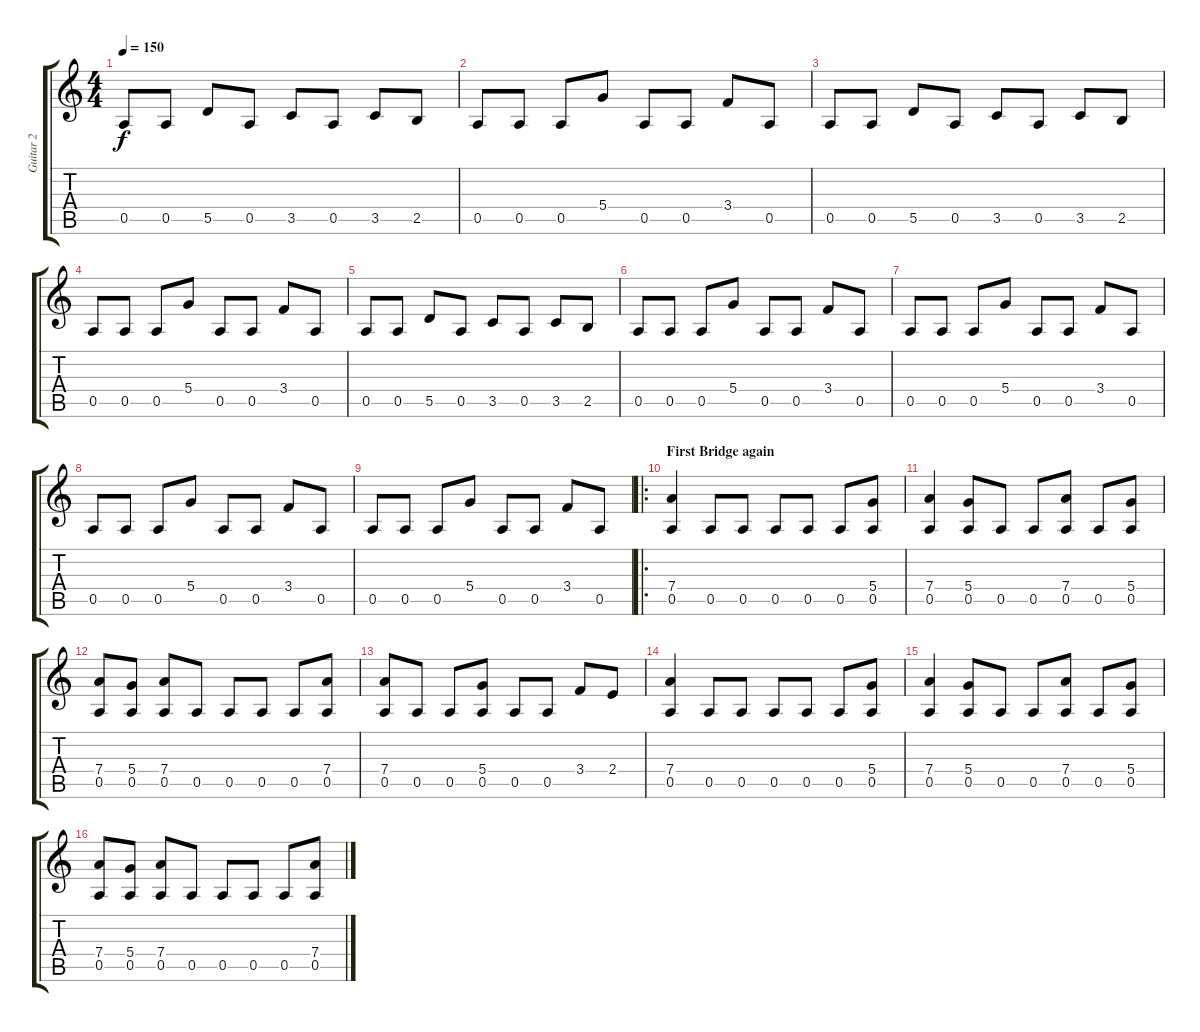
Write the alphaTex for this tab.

\track ("Guitar 2" "Guitar 2") {instrument distortionguitar}
\staff {score tabs}
\tuning (E4 B3 G3 D3 A2 E2) {hide}
\ts (4 4)
\tempo 150
\clef g2
\ks c
0.5.8{dy f} 0.5.8 5.5.8 0.5.8 3.5.8 0.5.8 3.5.8 2.5.8 |
0.5.8 0.5.8 0.5.8 5.4.8 0.5.8 0.5.8 3.4.8 0.5.8 |
0.5.8 0.5.8 5.5.8 0.5.8 3.5.8 0.5.8 3.5.8 2.5.8 |
0.5.8 0.5.8 0.5.8 5.4.8 0.5.8 0.5.8 3.4.8 0.5.8 |
0.5.8 0.5.8 5.5.8 0.5.8 3.5.8 0.5.8 3.5.8 2.5.8 |
0.5.8 0.5.8 0.5.8 5.4.8 0.5.8 0.5.8 3.4.8 0.5.8 |
0.5.8 0.5.8 0.5.8 5.4.8 0.5.8 0.5.8 3.4.8 0.5.8 |
0.5.8 0.5.8 0.5.8 5.4.8 0.5.8 0.5.8 3.4.8 0.5.8 |
0.5.8 0.5.8 0.5.8 5.4.8 0.5.8 0.5.8 3.4.8 0.5.8 |
\ro
\section ("" "First Bridge again")
(7.4 0.5).4 0.5.8 0.5.8 0.5.8 0.5.8 0.5.8 (5.4 0.5).8 |
(7.4 0.5).4 (5.4 0.5).8 0.5.8 0.5.8 (7.4 0.5).8 0.5.8 (5.4 0.5).8 |
(7.4 0.5).8 (5.4 0.5).8 (7.4 0.5).8 0.5.8 0.5.8 0.5.8 0.5.8 (7.4 0.5).8 |
(7.4 0.5).8 0.5.8 0.5.8 (5.4 0.5).8 0.5.8 0.5.8 3.4.8 2.4.8 |
(7.4 0.5).4 0.5.8 0.5.8 0.5.8 0.5.8 0.5.8 (5.4 0.5).8 |
(7.4 0.5).4 (5.4 0.5).8 0.5.8 0.5.8 (7.4 0.5).8 0.5.8 (5.4 0.5).8 |
(7.4 0.5).8 (5.4 0.5).8 (7.4 0.5).8 0.5.8 0.5.8 0.5.8 0.5.8 (7.4 0.5).8
